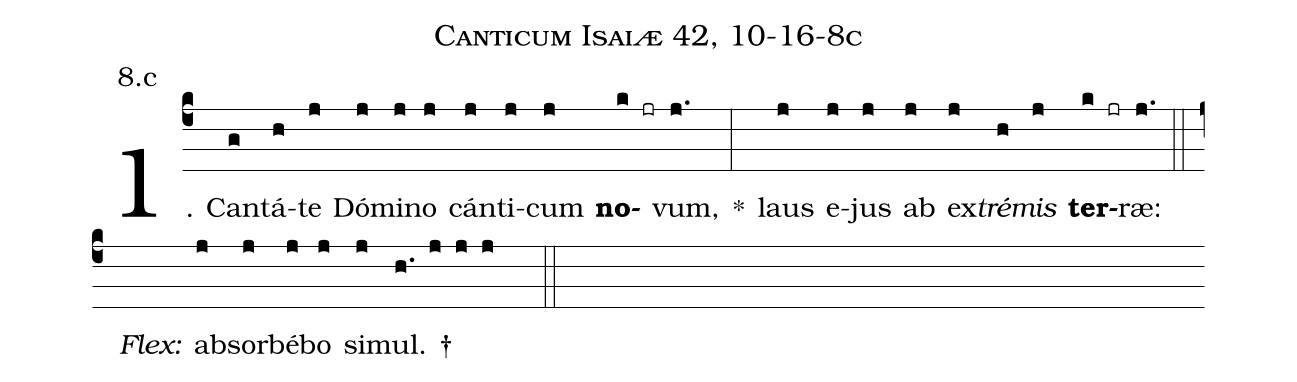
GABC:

name: Canticum Isaiæ 42, 10-16-8c;
annotation: 8.c;
%%
(c4)1. Can(g)tá(h)te(j) Dó(j)mi(j)no(j) cán(j)ti(j)cum(j) <b>no</b>(k jr)vum,(j.) *(:) laus(j) e(j)jus(j) ab(j) ex(j)<i>tré</i>(h)<i>mis</i>(j) <b>ter</b>(k jr)ræ:(j.) (::)
<i>Flex:</i>()  ab(j)sor(j)bé(j)bo(j) si(j)mul. †(h. j j j  ::)
